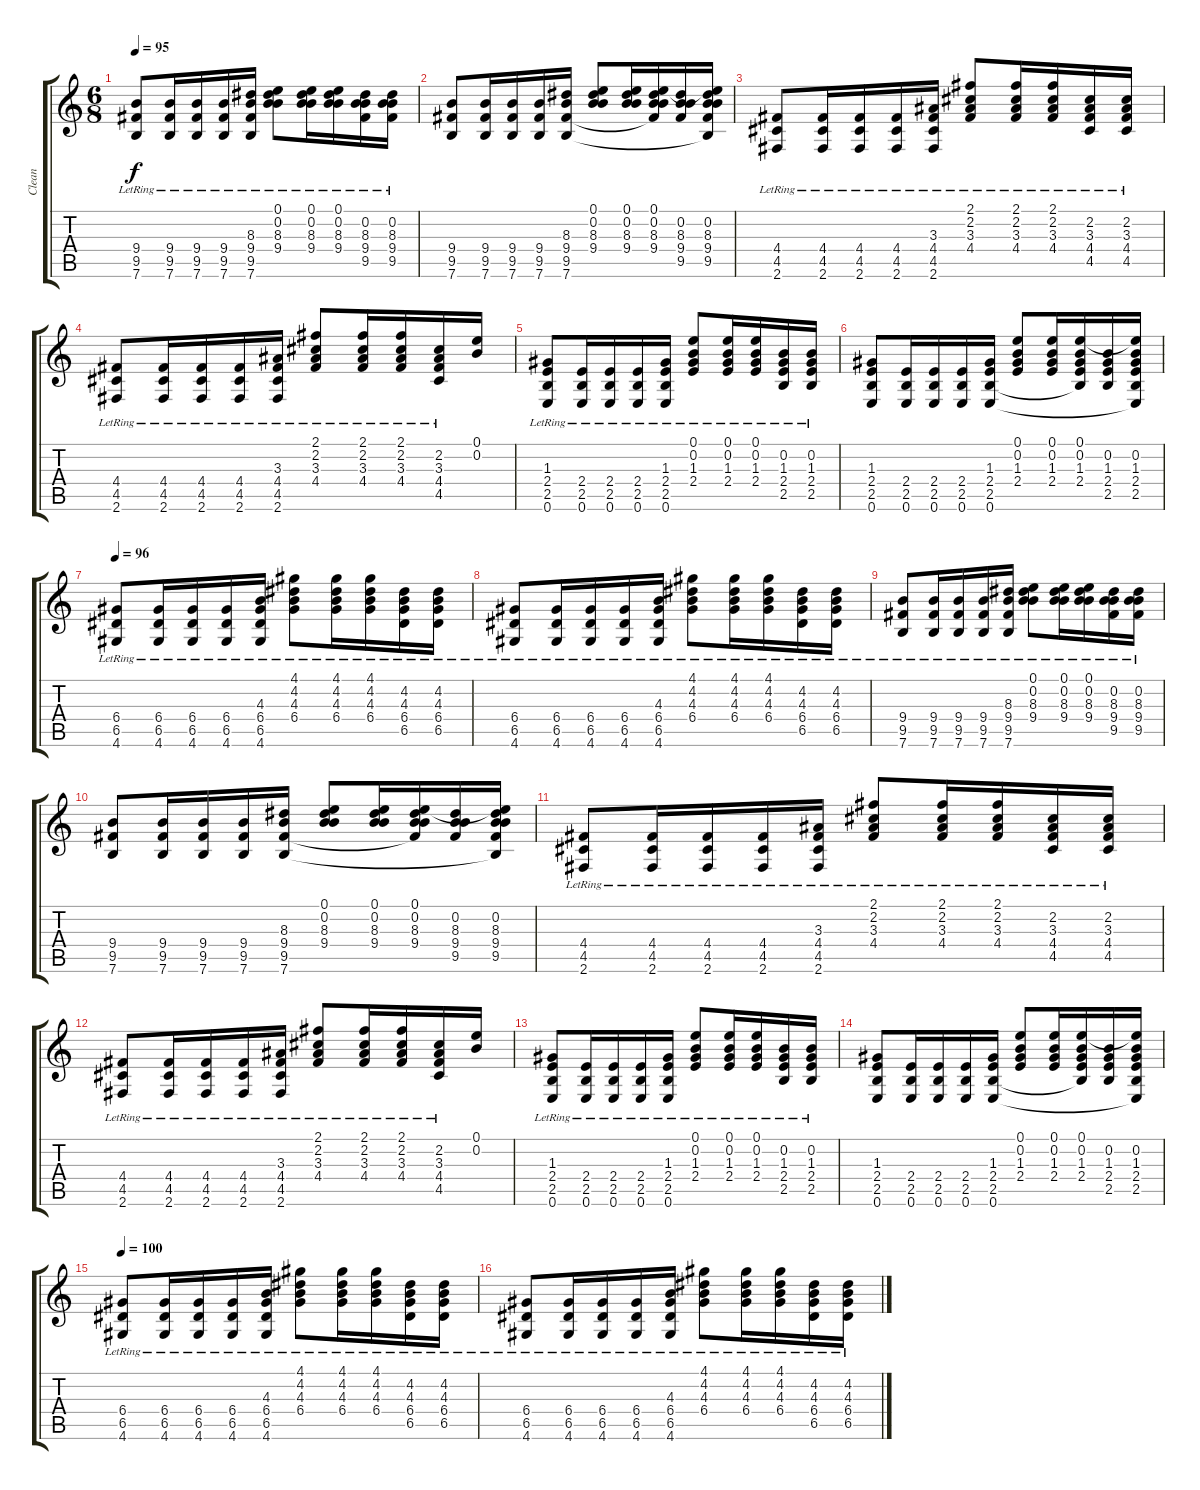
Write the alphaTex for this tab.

\track ("Clean" "Clean") {instrument acousticguitarsteel}
\staff {score tabs}
\tuning (E4 B3 G3 D3 A2 E2) {hide}
\ts (6 8)
\tempo 95
\clef g2
\ks c
(9.4{lr} 9.5{lr} 7.6{lr}).8{dy f} (9.4{lr} 9.5{lr} 7.6{lr}).16 (9.4{lr} 9.5{lr} 7.6{lr}).16 (9.4{lr} 9.5{lr} 7.6{lr}).16 (8.3{lr} 9.4{lr} 9.5{lr} 7.6{lr}).16 (0.1{lr} 0.2{lr} 8.3{lr} 9.4{lr}).8 (0.1{lr} 0.2{lr} 8.3{lr} 9.4{lr}).16 (0.1{lr} 0.2{lr} 8.3{lr} 9.4{lr}).16 (0.2{lr} 8.3{lr} 9.4{lr} 9.5{lr}).16 (0.2{lr} 8.3{lr} 9.4{lr} 9.5{lr}).16 |
(9.4 9.5 7.6).8 (9.4 9.5 7.6).16 (9.4 9.5 7.6).16 (9.4 9.5 7.6).16 (8.3 9.4 9.5 7.6).16 (0.1 0.2 8.3 9.4).8 (0.1 0.2 8.3 9.4).16 (0.1 0.2 8.3 9.4 9.5{t}).16 (0.2 8.3 9.4 9.5).16 (0.1{t} 0.2 8.3 9.4 9.5 7.6{t}).16 |
(4.4{lr} 4.5{lr} 2.6{lr}).8 (4.4{lr} 4.5{lr} 2.6{lr}).16 (4.4{lr} 4.5{lr} 2.6{lr}).16 (4.4{lr} 4.5{lr} 2.6{lr}).16 (3.3{lr} 4.4{lr} 4.5{lr} 2.6{lr}).16 (2.1{lr} 2.2{lr} 3.3{lr} 4.4{lr}).8 (2.1{lr} 2.2{lr} 3.3{lr} 4.4{lr}).16 (2.1{lr} 2.2{lr} 3.3{lr} 4.4{lr}).16 (2.2{lr} 3.3{lr} 4.4{lr} 4.5{lr}).16 (2.2{lr} 3.3{lr} 4.4{lr} 4.5{lr}).16 |
(4.4{lr} 4.5{lr} 2.6{lr}).8 (4.4{lr} 4.5{lr} 2.6{lr}).16 (4.4{lr} 4.5{lr} 2.6{lr}).16 (4.4{lr} 4.5{lr} 2.6{lr}).16 (3.3{lr} 4.4{lr} 4.5{lr} 2.6{lr}).16 (2.1{lr} 2.2{lr} 3.3{lr} 4.4{lr}).8 (2.1{lr} 2.2{lr} 3.3{lr} 4.4{lr}).16 (2.1{lr} 2.2{lr} 3.3{lr} 4.4{lr}).16 (2.2{lr} 3.3{lr} 4.4{lr} 4.5{lr}).16 (0.1 0.2).16 |
(1.3 2.4 2.5{lr} 0.6).8 (2.4{lr} 2.5{lr} 0.6{lr}).16 (2.4{lr} 2.5{lr} 0.6{lr}).16 (2.4{lr} 2.5{lr} 0.6{lr}).16 (1.3{lr} 2.4{lr} 2.5{lr} 0.6{lr}).16 (0.1{lr} 0.2{lr} 1.3{lr} 2.4{lr}).8 (0.1{lr} 0.2{lr} 1.3{lr} 2.4{lr}).16 (0.1{lr} 0.2{lr} 1.3{lr} 2.4{lr}).16 (0.2{lr} 1.3{lr} 2.4{lr} 2.5{lr}).16 (0.2 1.3 2.4 2.5{lr}).16 |
(1.3 2.4 2.5 0.6).8 (2.4 2.5 0.6).16 (2.4 2.5 0.6).16 (2.4 2.5 0.6).16 (1.3 2.4 2.5 0.6).16 (0.1 0.2 1.3 2.4).8 (0.1 0.2 1.3 2.4).16 (0.1 0.2 1.3 2.4 2.5{t}).16 (0.2 1.3 2.4 2.5).16 (0.1{t} 0.2 1.3 2.4 2.5 0.6{t}).16 |
\tempo 96
(6.4{lr} 6.5{lr} 4.6{lr}).8 (6.4{lr} 6.5{lr} 4.6{lr}).16 (6.4{lr} 6.5{lr} 4.6{lr}).16 (6.4{lr} 6.5{lr} 4.6{lr}).16 (4.3{lr} 6.4{lr} 6.5{lr} 4.6{lr}).16 (4.1{lr} 4.2{lr} 4.3{lr} 6.4{lr}).8 (4.1{lr} 4.2{lr} 4.3{lr} 6.4{lr}).16 (4.1{lr} 4.2{lr} 4.3{lr} 6.4{lr}).16 (4.2{lr} 4.3{lr} 6.4{lr} 6.5{lr}).16 (4.2{lr} 4.3{lr} 6.4{lr} 6.5{lr}).16 |
(6.4{lr} 6.5{lr} 4.6{lr}).8 (6.4{lr} 6.5{lr} 4.6{lr}).16 (6.4{lr} 6.5{lr} 4.6{lr}).16 (6.4{lr} 6.5{lr} 4.6{lr}).16 (4.3{lr} 6.4{lr} 6.5{lr} 4.6{lr}).16 (4.1{lr} 4.2{lr} 4.3{lr} 6.4{lr}).8 (4.1{lr} 4.2{lr} 4.3{lr} 6.4{lr}).16 (4.1{lr} 4.2{lr} 4.3{lr} 6.4{lr}).16 (4.2{lr} 4.3{lr} 6.4{lr} 6.5{lr}).16 (4.2{lr} 4.3{lr} 6.4{lr} 6.5{lr}).16 |
(9.4{lr} 9.5{lr} 7.6{lr}).8 (9.4{lr} 9.5{lr} 7.6{lr}).16 (9.4{lr} 9.5{lr} 7.6{lr}).16 (9.4{lr} 9.5{lr} 7.6{lr}).16 (8.3{lr} 9.4{lr} 9.5{lr} 7.6{lr}).16 (0.1{lr} 0.2{lr} 8.3{lr} 9.4{lr}).8 (0.1{lr} 0.2{lr} 8.3{lr} 9.4{lr}).16 (0.1{lr} 0.2{lr} 8.3{lr} 9.4{lr}).16 (0.2{lr} 8.3{lr} 9.4{lr} 9.5{lr}).16 (0.2{lr} 8.3{lr} 9.4{lr} 9.5{lr}).16 |
(9.4 9.5 7.6).8 (9.4 9.5 7.6).16 (9.4 9.5 7.6).16 (9.4 9.5 7.6).16 (8.3 9.4 9.5 7.6).16 (0.1 0.2 8.3 9.4).8 (0.1 0.2 8.3 9.4).16 (0.1 0.2 8.3 9.4 9.5{t}).16 (0.2 8.3 9.4 9.5).16 (0.1{t} 0.2 8.3 9.4 9.5 7.6{t}).16 |
(4.4{lr} 4.5{lr} 2.6{lr}).8 (4.4{lr} 4.5{lr} 2.6{lr}).16 (4.4{lr} 4.5{lr} 2.6{lr}).16 (4.4{lr} 4.5{lr} 2.6{lr}).16 (3.3{lr} 4.4{lr} 4.5{lr} 2.6{lr}).16 (2.1{lr} 2.2{lr} 3.3{lr} 4.4{lr}).8 (2.1{lr} 2.2{lr} 3.3{lr} 4.4{lr}).16 (2.1{lr} 2.2{lr} 3.3{lr} 4.4{lr}).16 (2.2{lr} 3.3{lr} 4.4{lr} 4.5{lr}).16 (2.2{lr} 3.3{lr} 4.4{lr} 4.5{lr}).16 |
(4.4{lr} 4.5{lr} 2.6{lr}).8 (4.4{lr} 4.5{lr} 2.6{lr}).16 (4.4{lr} 4.5{lr} 2.6{lr}).16 (4.4{lr} 4.5{lr} 2.6{lr}).16 (3.3{lr} 4.4{lr} 4.5{lr} 2.6{lr}).16 (2.1{lr} 2.2{lr} 3.3{lr} 4.4{lr}).8 (2.1{lr} 2.2{lr} 3.3{lr} 4.4{lr}).16 (2.1{lr} 2.2{lr} 3.3{lr} 4.4{lr}).16 (2.2{lr} 3.3{lr} 4.4{lr} 4.5{lr}).16 (0.1 0.2).16 |
(1.3 2.4 2.5{lr} 0.6).8 (2.4{lr} 2.5{lr} 0.6{lr}).16 (2.4{lr} 2.5{lr} 0.6{lr}).16 (2.4{lr} 2.5{lr} 0.6{lr}).16 (1.3{lr} 2.4{lr} 2.5{lr} 0.6{lr}).16 (0.1{lr} 0.2{lr} 1.3{lr} 2.4{lr}).8 (0.1{lr} 0.2{lr} 1.3{lr} 2.4{lr}).16 (0.1{lr} 0.2{lr} 1.3{lr} 2.4{lr}).16 (0.2{lr} 1.3{lr} 2.4{lr} 2.5{lr}).16 (0.2 1.3 2.4 2.5{lr}).16 |
(1.3 2.4 2.5 0.6).8 (2.4 2.5 0.6).16 (2.4 2.5 0.6).16 (2.4 2.5 0.6).16 (1.3 2.4 2.5 0.6).16 (0.1 0.2 1.3 2.4).8 (0.1 0.2 1.3 2.4).16 (0.1 0.2 1.3 2.4 2.5{t}).16 (0.2 1.3 2.4 2.5).16 (0.1{t} 0.2 1.3 2.4 2.5 0.6{t}).16 |
\tempo 100
(6.4{lr} 6.5{lr} 4.6{lr}).8 (6.4{lr} 6.5{lr} 4.6{lr}).16 (6.4{lr} 6.5{lr} 4.6{lr}).16 (6.4{lr} 6.5{lr} 4.6{lr}).16 (4.3{lr} 6.4{lr} 6.5{lr} 4.6{lr}).16 (4.1{lr} 4.2{lr} 4.3{lr} 6.4{lr}).8 (4.1{lr} 4.2{lr} 4.3{lr} 6.4{lr}).16 (4.1{lr} 4.2{lr} 4.3{lr} 6.4{lr}).16 (4.2{lr} 4.3{lr} 6.4{lr} 6.5{lr}).16 (4.2{lr} 4.3{lr} 6.4{lr} 6.5{lr}).16 |
(6.4{lr} 6.5{lr} 4.6{lr}).8 (6.4{lr} 6.5{lr} 4.6{lr}).16 (6.4{lr} 6.5{lr} 4.6{lr}).16 (6.4{lr} 6.5{lr} 4.6{lr}).16 (4.3{lr} 6.4{lr} 6.5{lr} 4.6{lr}).16 (4.1{lr} 4.2{lr} 4.3{lr} 6.4{lr}).8 (4.1{lr} 4.2{lr} 4.3{lr} 6.4{lr}).16 (4.1{lr} 4.2{lr} 4.3{lr} 6.4{lr}).16 (4.2{lr} 4.3{lr} 6.4{lr} 6.5{lr}).16 (4.2{lr} 4.3{lr} 6.4{lr} 6.5{lr}).16
